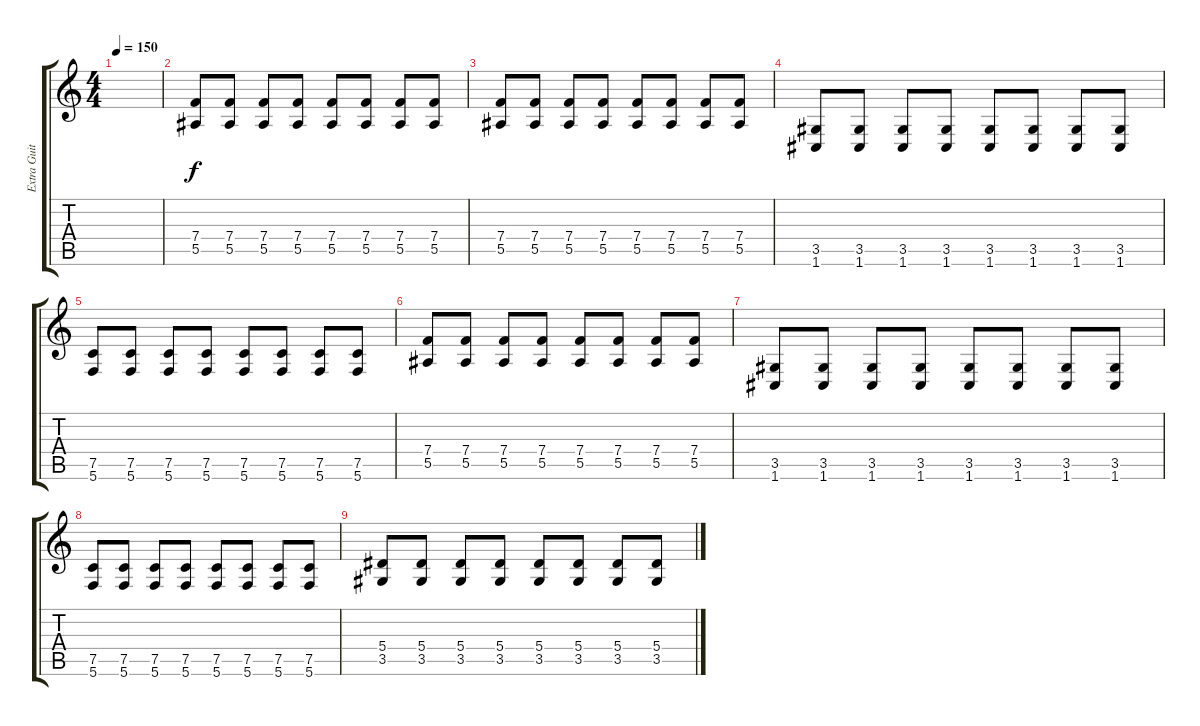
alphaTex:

\track ("Extra Guitar" "Extra Guit") {instrument distortionguitar}
\staff {score tabs}
\tuning (C4 G3 Eb3 Bb2 F2 C2) {hide}
\ts (4 4)
\tempo 150
\clef g2
\ks c
|
(7.4 5.5).8 (7.4 5.5).8 (7.4 5.5).8 (7.4 5.5).8 (7.4 5.5).8 (7.4 5.5).8 (7.4 5.5).8 (7.4 5.5).8 |
(7.4 5.5).8 (7.4 5.5).8 (7.4 5.5).8 (7.4 5.5).8 (7.4 5.5).8 (7.4 5.5).8 (7.4 5.5).8 (7.4 5.5).8 |
(3.5 1.6).8 (3.5 1.6).8 (3.5 1.6).8 (3.5 1.6).8 (3.5 1.6).8 (3.5 1.6).8 (3.5 1.6).8 (3.5 1.6).8 |
(7.5 5.6).8 (7.5 5.6).8 (7.5 5.6).8 (7.5 5.6).8 (7.5 5.6).8 (7.5 5.6).8 (7.5 5.6).8 (7.5 5.6).8 |
(7.4 5.5).8 (7.4 5.5).8 (7.4 5.5).8 (7.4 5.5).8 (7.4 5.5).8 (7.4 5.5).8 (7.4 5.5).8 (7.4 5.5).8 |
(3.5 1.6).8 (3.5 1.6).8 (3.5 1.6).8 (3.5 1.6).8 (3.5 1.6).8 (3.5 1.6).8 (3.5 1.6).8 (3.5 1.6).8 |
(7.5 5.6).8 (7.5 5.6).8 (7.5 5.6).8 (7.5 5.6).8 (7.5 5.6).8 (7.5 5.6).8 (7.5 5.6).8 (7.5 5.6).8 |
(5.4 3.5).8 (5.4 3.5).8 (5.4 3.5).8 (5.4 3.5).8 (5.4 3.5).8 (5.4 3.5).8 (5.4 3.5).8 (5.4 3.5).8
